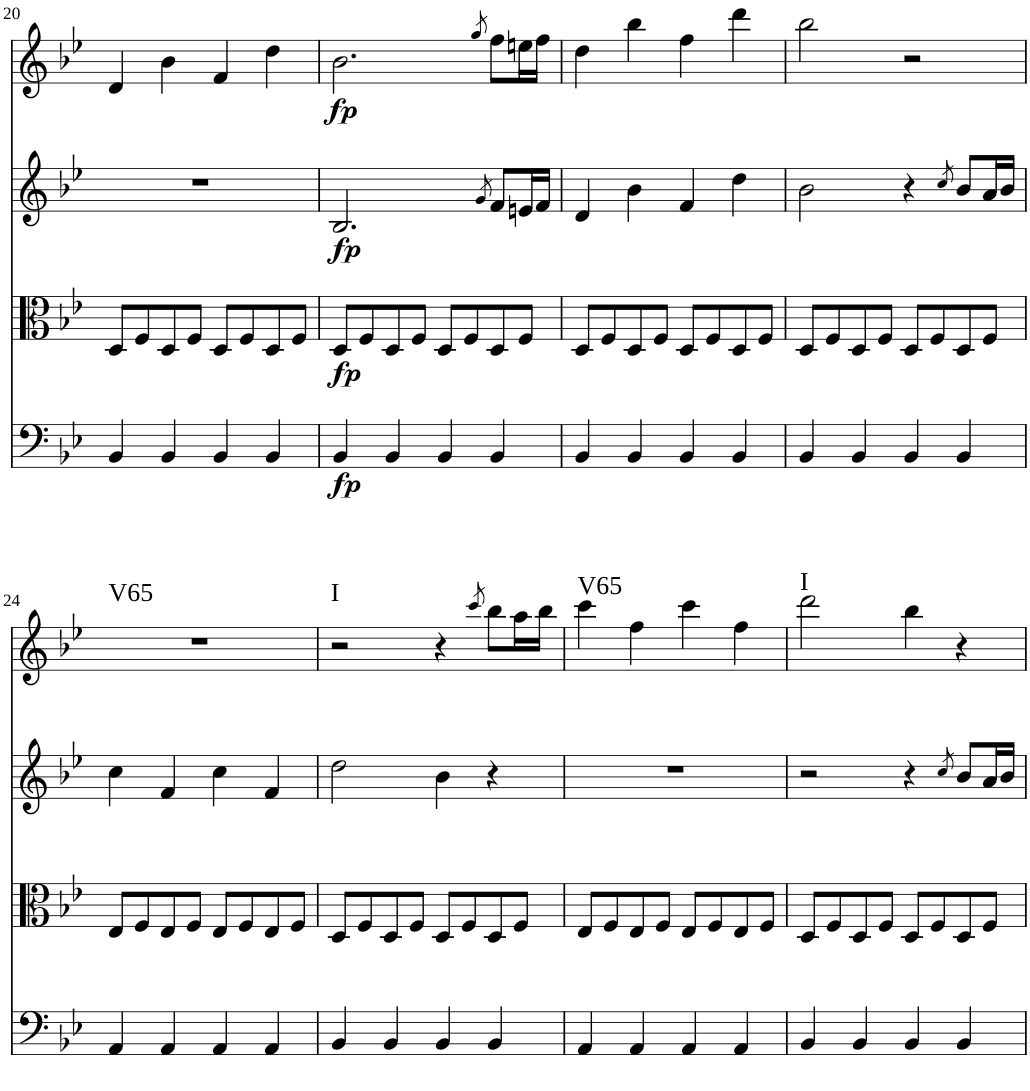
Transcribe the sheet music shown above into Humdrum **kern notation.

**kern	**dynam	**kern	**dynam	**kern	**dynam	**kern	**dynam	**harte
*part4	*part4	*part3	*part3	*part2	*part2	*part1	*part1	*part1
*staff4	*staff4	*staff3	*staff3	*staff2	*staff2	*staff1	*staff1	*
*I"Violoncello	*	*I"Viola	*	*I"Violin II	*	*I"Violin I	*	*
*I'Vc	*	*I'Vla	*	*I'Vln	*	*I'Vln	*	*
!!LO:PB:g=z
*clefF4	*	*clefC3	*	*clefG2	*	*clefG2	*	*
*k[b-e-]	*	*k[b-e-]	*	*k[b-e-]	*	*k[b-e-]	*	*
*B-:	*	*B-:	*	*B-:	*	*B-:	*	*
*M2/2	*	*M2/2	*	*M2/2	*	*M2/2	*	*
=20	=20	=20	=20	=20	=20	=20	=20	=20
4BB-/	.	8D/L	.	1r	.	4d/	.	.
.	.	8F/	.	.	.	.	.	.
4BB-/	.	8D/	.	.	.	4b-\	.	.
.	.	8F/J	.	.	.	.	.	.
4BB-/	.	8D/L	.	.	.	4f/	.	.
.	.	8F/	.	.	.	.	.	.
4BB-/	.	8D/	.	.	.	4dd\	.	.
.	.	8F/J	.	.	.	.	.	.
=21	=21	=21	=21	=21	=21	=21	=21	=21
!	!LO:DY:b	!	!LO:DY:b	!	!LO:DY:b	!	!LO:DY:b	!
4BB-/	fp	8D/L	fp	2.B-/	fp	2.b-\	fp	.
.	.	8F/	.	.	.	.	.	.
4BB-/	.	8D/	.	.	.	.	.	.
.	.	8F/J	.	.	.	.	.	.
4BB-/	.	8D/L	.	.	.	.	.	.
.	.	8F/	.	.	.	.	.	.
.	.	.	.	8qg/	.	8qgg/	.	.
4BB-/	.	8D/	.	8f/L	.	8ff\L	.	.
.	.	8F/J	.	16en/L	.	16een\L	.	.
.	.	.	.	16f/JJ	.	16ff\JJ	.	.
=22	=22	=22	=22	=22	=22	=22	=22	=22
4BB-/	.	8D/L	.	4d/	.	4dd\	.	.
.	.	8F/	.	.	.	.	.	.
4BB-/	.	8D/	.	4b-\	.	4bb-\	.	.
.	.	8F/J	.	.	.	.	.	.
4BB-/	.	8D/L	.	4f/	.	4ff\	.	.
.	.	8F/	.	.	.	.	.	.
4BB-/	.	8D/	.	4dd\	.	4ddd\	.	.
.	.	8F/J	.	.	.	.	.	.
=23	=23	=23	=23	=23	=23	=23	=23	=23
4BB-/	.	8D/L	.	2b-\	.	2bb-\	.	.
.	.	8F/	.	.	.	.	.	.
4BB-/	.	8D/	.	.	.	.	.	.
.	.	8F/J	.	.	.	.	.	.
4BB-/	.	8D/L	.	4r	.	2r	.	.
.	.	8F/	.	.	.	.	.	.
.	.	.	.	8qcc/	.	.	.	.
4BB-/	.	8D/	.	8b-/L	.	.	.	.
.	.	8F/J	.	16a/L	.	.	.	.
.	.	.	.	16b-/JJ	.	.	.	.
!!LO:LB:g=z
=24	=24	=24	=24	=24	=24	=24	=24	=24
!	!	!	!	!	!	!	!	!LO:H:kt=V65
4AA/	.	8E-/L	.	4cc\	.	1r	.	N
.	.	8F/	.	.	.	.	.	.
4AA/	.	8E-/	.	4f/	.	.	.	.
.	.	8F/J	.	.	.	.	.	.
4AA/	.	8E-/L	.	4cc\	.	.	.	.
.	.	8F/	.	.	.	.	.	.
4AA/	.	8E-/	.	4f/	.	.	.	.
.	.	8F/J	.	.	.	.	.	.
=25	=25	=25	=25	=25	=25	=25	=25	=25
!	!	!	!	!	!	!	!	!LO:H:kt=I
4BB-/	.	8D/L	.	2dd\	.	2r	.	N
.	.	8F/	.	.	.	.	.	.
4BB-/	.	8D/	.	.	.	.	.	.
.	.	8F/J	.	.	.	.	.	.
4BB-/	.	8D/L	.	4b-\	.	4r	.	.
.	.	8F/	.	.	.	.	.	.
.	.	.	.	.	.	8qccc/	.	.
4BB-/	.	8D/	.	4r	.	8bb-\L	.	.
.	.	8F/J	.	.	.	16aa\L	.	.
.	.	.	.	.	.	16bb-\JJ	.	.
=26	=26	=26	=26	=26	=26	=26	=26	=26
!	!	!	!	!	!	!	!	!LO:H:kt=V65
4AA/	.	8E-/L	.	1r	.	4ccc\	.	N
.	.	8F/	.	.	.	.	.	.
4AA/	.	8E-/	.	.	.	4ff\	.	.
.	.	8F/J	.	.	.	.	.	.
4AA/	.	8E-/L	.	.	.	4ccc\	.	.
.	.	8F/	.	.	.	.	.	.
4AA/	.	8E-/	.	.	.	4ff\	.	.
.	.	8F/J	.	.	.	.	.	.
=27	=27	=27	=27	=27	=27	=27	=27	=27
!	!	!	!	!	!	!	!	!LO:H:kt=I
4BB-/	.	8D/L	.	2r	.	2ddd\	.	N
.	.	8F/	.	.	.	.	.	.
4BB-/	.	8D/	.	.	.	.	.	.
.	.	8F/J	.	.	.	.	.	.
4BB-/	.	8D/L	.	4r	.	4bb-\	.	.
.	.	8F/	.	.	.	.	.	.
.	.	.	.	8qcc/	.	.	.	.
4BB-/	.	8D/	.	8b-/L	.	4r	.	.
.	.	8F/J	.	16a/L	.	.	.	.
.	.	.	.	16b-/JJ	.	.	.	.
=	=	=	=	=	=	=	=	=
*-	*-	*-	*-	*-	*-	*-	*-	*-
